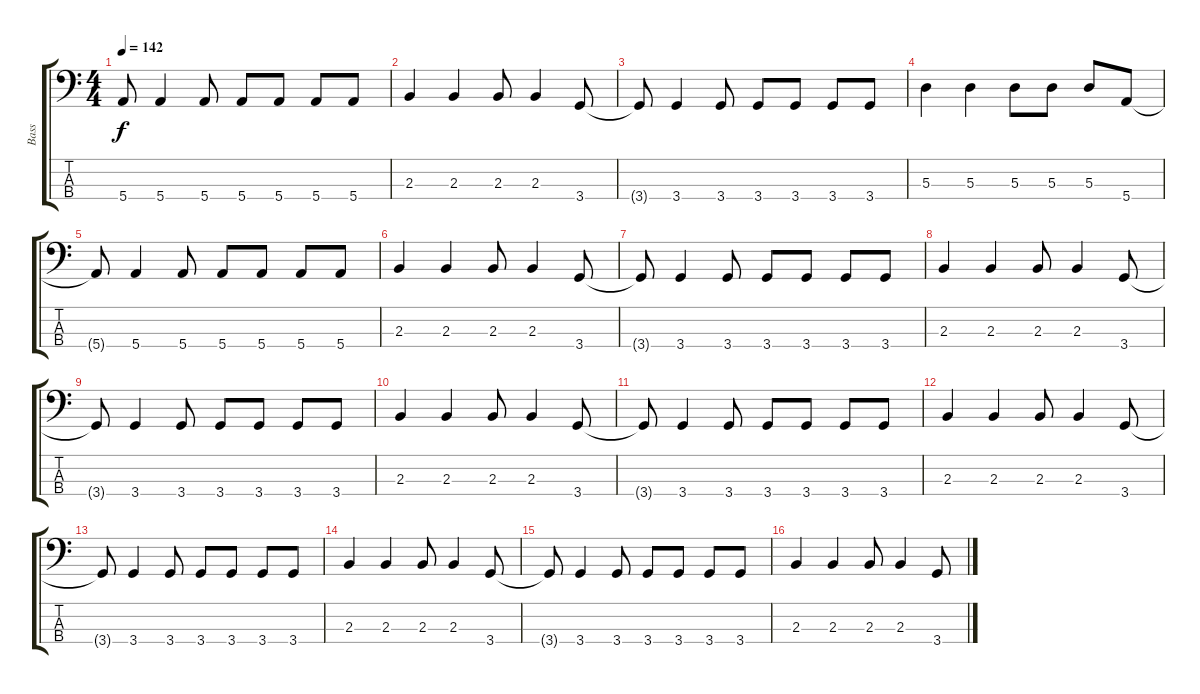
\track ("Bass" "Bass") {instrument electricbassfinger}
\staff {score tabs}
\tuning (G2 D2 A1 E1) {hide}
\ts (4 4)
\tempo 142
\clef f4
\ks c
5.4{t}.8{dy f} 5.4.4 5.4.8 5.4.8 5.4.8 5.4.8 5.4.8 |
2.3.4 2.3.4 2.3.8 2.3.4 3.4.8 |
3.4{t}.8 3.4.4 3.4.8 3.4.8 3.4.8 3.4.8 3.4.8 |
5.3.4 5.3.4 5.3.8 5.3.8 5.3.8 5.4.8 |
5.4{t}.8 5.4.4 5.4.8 5.4.8 5.4.8 5.4.8 5.4.8 |
2.3.4 2.3.4 2.3.8 2.3.4 3.4.8 |
3.4{t}.8 3.4.4 3.4.8 3.4.8 3.4.8 3.4.8 3.4.8 |
2.3.4 2.3.4 2.3.8 2.3.4 3.4.8 |
3.4{t}.8 3.4.4 3.4.8 3.4.8 3.4.8 3.4.8 3.4.8 |
2.3.4 2.3.4 2.3.8 2.3.4 3.4.8 |
3.4{t}.8 3.4.4 3.4.8 3.4.8 3.4.8 3.4.8 3.4.8 |
2.3.4 2.3.4 2.3.8 2.3.4 3.4.8 |
3.4{t}.8 3.4.4 3.4.8 3.4.8 3.4.8 3.4.8 3.4.8 |
2.3.4 2.3.4 2.3.8 2.3.4 3.4.8 |
3.4{t}.8 3.4.4 3.4.8 3.4.8 3.4.8 3.4.8 3.4.8 |
2.3.4 2.3.4 2.3.8 2.3.4 3.4.8
